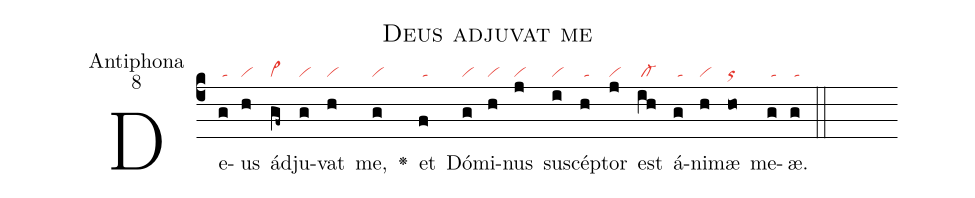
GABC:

name:Deus adjuvat me;
office-part:Antiphona;
mode:8;
nabc-lines:1;
%%
(c4) De(g|/ta)us(h|vi) ád(gf~|cl~)ju(g|vi)vat(h|vi) me,(g|vi) <v>\greheightstar</v>()
et(f|/ta) Dó(g|vi)mi(h|vi)nus(j|vi) su(i|vi)scé(h|/ta)ptor(j|vi) est(ih|/cl-) á(g|/ta)ni(h|vi)mæ(ho|or) me(g|/ta)æ.(g|/ta) (::)
